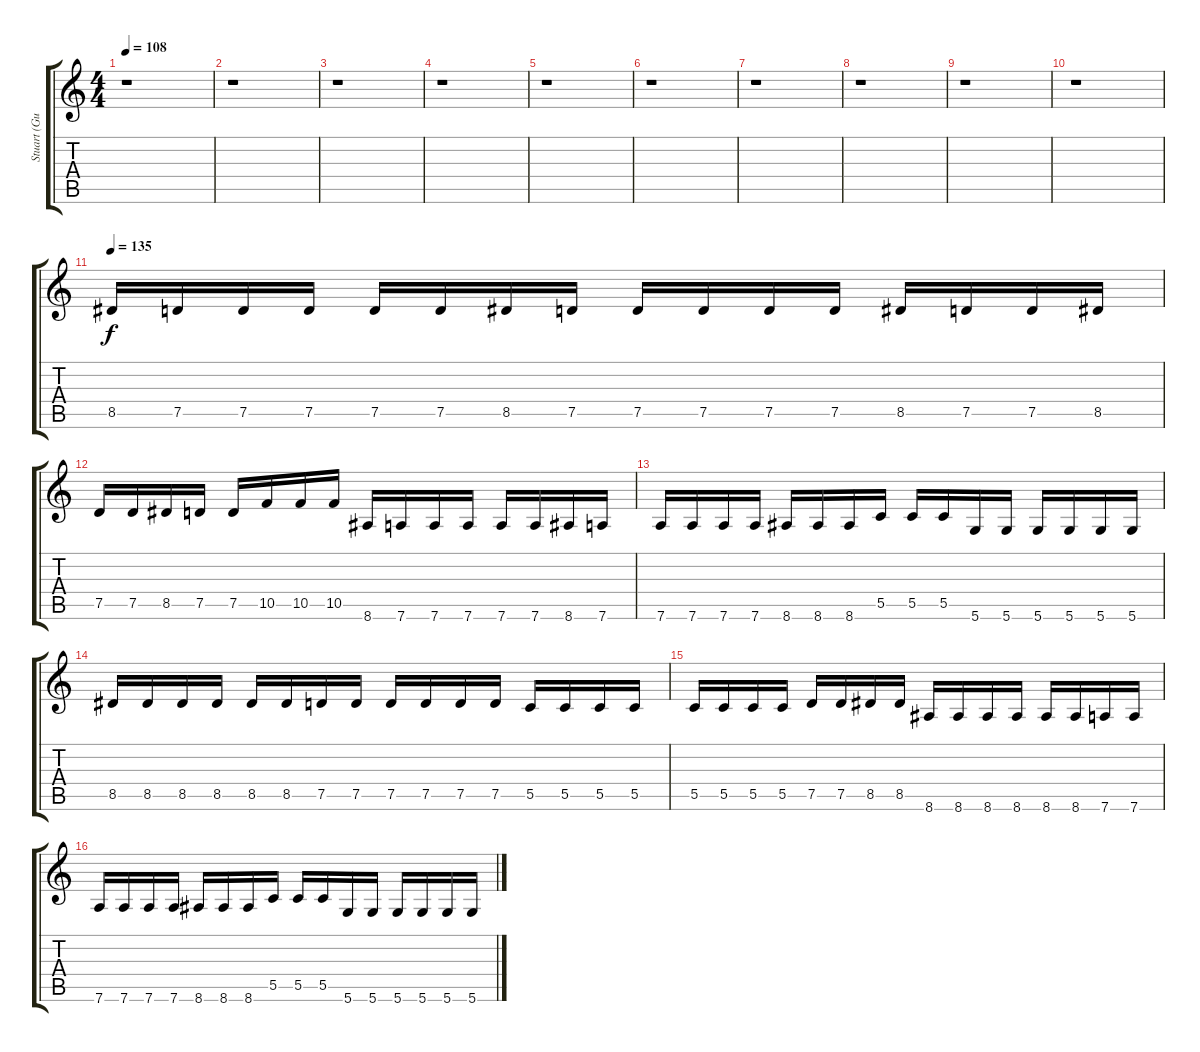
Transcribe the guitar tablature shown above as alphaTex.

\track ("Stuart (Guitar)" "Stuart (Gu") {instrument distortionguitar}
\staff {score tabs}
\tuning (D4 A3 F3 C3 G2 D2) {hide}
\ts (4 4)
\tempo 108
\clef g2
\ks c
r.1{dy f} |
r.1 |
r.1 |
r.1 |
r.1 |
r.1 |
r.1 |
r.1 |
r.1 |
r.1 |
\tempo 135
8.5.16 7.5.16 7.5.16 7.5.16 7.5.16 7.5.16 8.5.16 7.5.16 7.5.16 7.5.16 7.5.16 7.5.16 8.5.16 7.5.16 7.5.16 8.5.16 |
7.5.16 7.5.16 8.5.16 7.5.16 7.5.16 10.5.16 10.5.16 10.5.16 8.6.16 7.6.16 7.6.16 7.6.16 7.6.16 7.6.16 8.6.16 7.6.16 |
7.6.16 7.6.16 7.6.16 7.6.16 8.6.16 8.6.16 8.6.16 5.5.16 5.5.16 5.5.16 5.6.16 5.6.16 5.6.16 5.6.16 5.6.16 5.6.16 |
8.5.16 8.5.16 8.5.16 8.5.16 8.5.16 8.5.16 7.5.16 7.5.16 7.5.16 7.5.16 7.5.16 7.5.16 5.5.16 5.5.16 5.5.16 5.5.16 |
5.5.16 5.5.16 5.5.16 5.5.16 7.5.16 7.5.16 8.5.16 8.5.16 8.6.16 8.6.16 8.6.16 8.6.16 8.6.16 8.6.16 7.6.16 7.6.16 |
7.6.16 7.6.16 7.6.16 7.6.16 8.6.16 8.6.16 8.6.16 5.5.16 5.5.16 5.5.16 5.6.16 5.6.16 5.6.16 5.6.16 5.6.16 5.6.16
